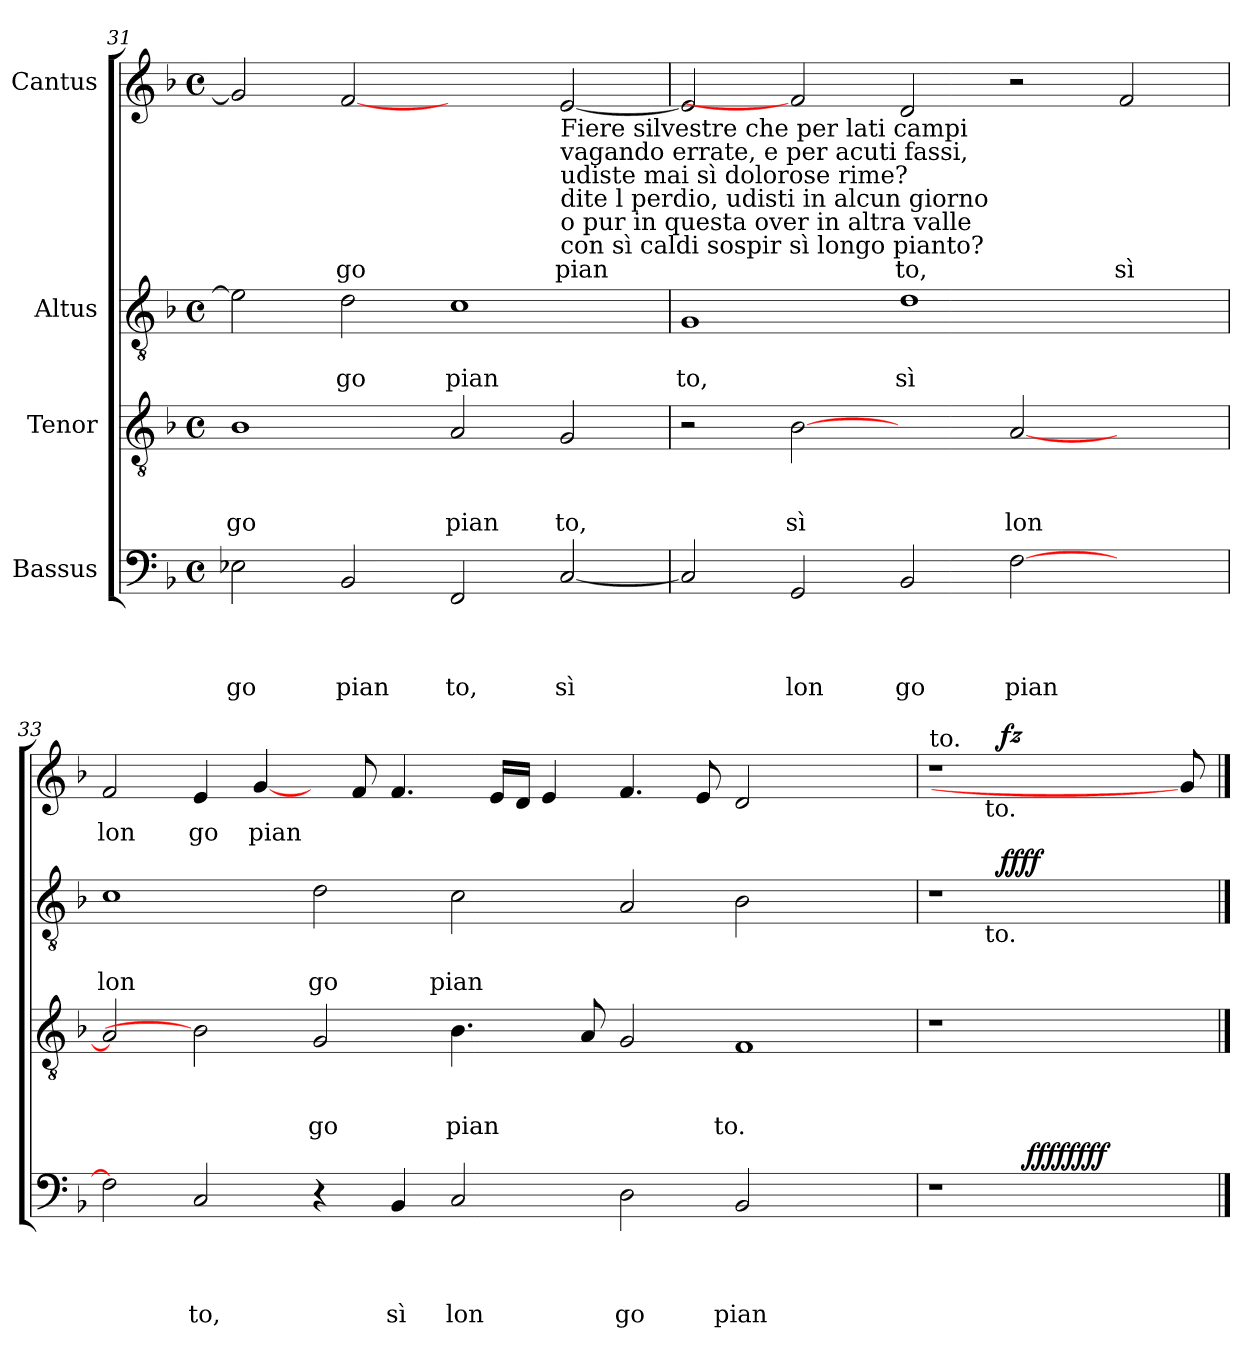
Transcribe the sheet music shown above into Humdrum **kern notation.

**kern	**text	**text	**text	**text	**dynam	**kern	**text	**text	**text	**kern	**text	**text	**dynam	**kern	**text	**dynam
*part4	*part4	*part4	*part4	*part4	*part4	*part3	*part3	*part3	*part3	*part2	*part2	*part2	*part2	*part1	*part1	*part1
*staff4	*staff4	*staff4	*staff4	*staff4	*staff4	*staff3	*staff3	*staff3	*staff3	*staff2	*staff2	*staff2	*staff2	*staff1	*staff1	*staff1
*I"Bassus	*	*	*	*	*	*I"Tenor	*	*	*	*I"Altus	*	*	*	*I"Cantus	*	*
*clefF4	*	*	*	*	*	*clefGv2	*	*	*	*clefGv2	*	*	*	*clefG2	*	*
*k[b-]	*	*	*	*	*	*k[b-]	*	*	*	*k[b-]	*	*	*	*k[b-]	*	*
*F:	*	*	*	*	*	*F:	*	*	*	*F:	*	*	*	*F:	*	*
*M4/4	*	*	*	*	*	*M4/4	*	*	*	*M4/4	*	*	*	*M4/4	*	*
*met(c)	*	*	*	*	*	*met(c)	*	*	*	*met(c)	*	*	*	*met(c)	*	*
=31	=31	=31	=31	=31	=31	=31	=31	=31	=31	=31	=31	=31	=31	=31	=31	=31
!	!	!	!	!LO:LY:b	!	!	!	!	!LO:LY:b	!	!	!	!	!	!	!
2E-X\	.	.	.	go	.	1B-	.	.	go	2e-\]	.	.	.	2g/]	.	.
!	!	!	!	!LO:LY:b	!	!	!	!	!	!	!	!LO:LY:b	!	!	!LO:LY:b	!
2BB-/	.	.	.	pian	.	.	.	.	.	2d\	.	go	.	[2f	go	.
!	!	!	!	!LO:LY:b	!	!	!	!	!LO:LY:b	!	!	!LO:LY:b	!	!	!	!
2FF/	.	.	.	to,	.	2A/	.	.	pian	1c	.	pian	.	2ryy	.	.
!	!	!	!	!	!	!	!	!	!	!	!	!	!	!LO:TX:b:t=Fiere silvestre che per lati campi\nvagando errate, e per acuti fassi,\nudiste mai sì dolorose rime?\ndite l perdio, udisti in alcun giorno\no pur in questa over in altra valle\ncon sì caldi sospir sì longo pianto?	!	!
!	!	!	!	!LO:LY:b	!	!	!	!	!LO:LY:b	!	!	!	!	!	!LO:LY:b	!
[<2C/	.	.	.	sì	.	2G/	.	.	to,	.	.	.	.	[<2e/	pian	.
=32	=32	=32	=32	=32	=32	=32	=32	=32	=32	=32	=32	=32	=32	=32	=32	=32
!	!	!	!	!	!	!	!	!	!	!	!	!LO:LY:b	!	!	!	!
2C/]	.	.	.	.	.	2r	.	.	.	1G	.	to,	.	2e/]	.	.
!	!	!	!	!LO:LY:b	!	!	!	!	!LO:LY:b	!	!	!	!	!	!	!
2GG/	.	.	.	lon	.	[2B-	.	.	sì	.	.	.	.	2f]	.	.
!	!	!	!	!LO:LY:b	!	!	!	!	!	!	!	!LO:LY:b	!	!	!LO:LY:b	!
2BB-/	.	.	.	go	.	2ryy	.	.	.	1d	.	sì	.	2d/	to,	.
!	!	!	!	!LO:LY:b	!	!	!	!	!LO:LY:b	!	!	!	!	!	!	!
[>2F\	.	.	.	pian	.	[<2A/	.	.	lon	.	.	.	.	2r	.	.
!	!	!	!	!	!	!	!	!	!	!	!	!	!	!	!LO:LY:b	!
2ryy	.	.	.	.	.	2ryy	.	.	.	2ryy	.	.	.	2f/	sì	.
=33	=33	=33	=33	=33	=33	=33	=33	=33	=33	=33	=33	=33	=33	=33	=33	=33
!	!	!	!	!	!	!	!	!	!	!	!	!LO:LY:b	!	!	!LO:LY:b	!
2F\]	.	.	.	.	.	2A/]	.	.	.	1c	.	lon	.	2f</	lon	.
!	!	!	!	!LO:LY:b	!	!	!	!	!	!	!	!	!	!	!LO:LY:b	!
2C/	.	.	.	to,	.	2B-]	.	.	.	.	.	.	.	4e/	go	.
!	!	!	!	!	!	!	!	!	!	!	!	!	!	!	!LO:LY:b	!
.	.	.	.	.	.	.	.	.	.	.	.	.	.	[4g/	pian	.
!	!	!	!	!	!	!	!	!	!LO:LY:b	!	!	!LO:LY:b	!	!	!	!
4r	.	.	.	.	.	2G/	.	.	go	2d\	.	go	.	8ryy	.	.
.	.	.	.	.	.	.	.	.	.	.	.	.	.	8f/	.	.
!	!	!	!	!LO:LY:b	!	!	!	!	!	!	!	!	!	!	!	!
4BB-/	.	.	.	sì	.	.	.	.	.	.	.	.	.	4.f/	.	.
!	!	!	!	!LO:LY:b	!	!	!	!	!LO:LY:b	!	!	!LO:LY:b	!	!	!	!
2C/	.	.	.	lon	.	4.B-\	.	.	pian	2c\	.	pian	.	.	.	.
.	.	.	.	.	.	.	.	.	.	.	.	.	.	16e/LL	.	.
.	.	.	.	.	.	.	.	.	.	.	.	.	.	16d/JJ	.	.
.	.	.	.	.	.	.	.	.	.	.	.	.	.	4e/	.	.
.	.	.	.	.	.	8A/	.	.	.	.	.	.	.	.	.	.
!	!	!	!	!LO:LY:b	!	!	!	!	!	!	!	!	!	!	!	!
2D\	.	.	.	go	.	2G/	.	.	.	2A/	.	.	.	4.f/	.	.
.	.	.	.	.	.	.	.	.	.	.	.	.	.	8e/	.	.
!	!	!	!	!LO:LY:b	!	!	!	!	!LO:LY:b	!	!	!	!	!	!	!
2BB-/	.	.	.	pian	.	1F	.	.	to.	2B-\	.	.	.	2d/	.	.
2ryy	.	.	.	.	.	.	.	.	.	2ryy	.	.	.	2ryy	.	.
=34	=34	=34	=34	=34	=34	=34	=34	=34	=34	=34	=34	=34	=34	=34	=34	=34
*^	*	*	*	*	*	*	*	*	*	*^	*	*	*	*^	*	*
!	!	!	!	!	!	!	!	!	!	!	!	!	!	!	!	!LO:TX:a:t=to.	!	!	!
*	*	*	*	*	*	*	*	*	*	*	*	*^	*	*	*	*	*^	*	*
1r	4ryy	.	.	.	.	.	1r	.	.	.	1r	8.ryy	8ryy	.	.	.	1r	8.ryy	8ryy	.	.
.	.	.	.	.	.	.	.	.	.	.	.	.	32ryy	.	.	.	.	.	32ryy	.	.
!	!	!	!	!	!	!	!	!	!	!	!	!	!	!	!	!	!	!	!LO:TX:b:t=to.	!	!
!	!	!	!	!	!	!	!	!	!	!	!	!	!LO:TX:b:t=to.	!	!	!	!	!	!	!	!
.	.	.	.	.	.	.	.	.	.	.	.	.	2ryy	.	.	.	.	.	2ryy	.	.
!	!	!	!	!	!	!	!	!	!	!	!	!	!	!	!	!LO:DY:b	!	!	!	!	!LO:DY:b
.	.	.	.	.	.	.	.	.	.	.	.	2...ryy	.	.	.	ffff	.	2...ryy	.	.	fz
!	!	!	!	!	!	!LO:DY:a	!	!	!	!	!	!	!	!	!	!	!	!	!	!	!
!	!	!	!	!	!	!LO:DY:n=1:b	!	!	!	!	!	!	!	!	!	!	!	!	!	!	!
.	2..ryy	.	.	.	.	ffff ffff	.	.	.	.	.	.	.	.	.	.	.	.	.	.	.
.	.	.	.	.	.	.	.	.	.	.	.	.	4...ryy	.	.	.	.	.	4...ryy	.	.
8ryy	.	.	.	.	.	.	8ryy	.	.	.	8ryy	.	.	.	.	.	8g/]	.	.	.	.
*	*	*	*	*	*	*	*	*	*	*	*v	*v	*v	*	*	*	*	*	*	*	*
*v	*v	*	*	*	*	*	*	*	*	*	*	*	*	*	*v	*v	*v	*	*
==	==	==	==	==	==	==	==	==	==	==	==	==	==	==	==	==
*-	*-	*-	*-	*-	*-	*-	*-	*-	*-	*-	*-	*-	*-	*-	*-	*-
